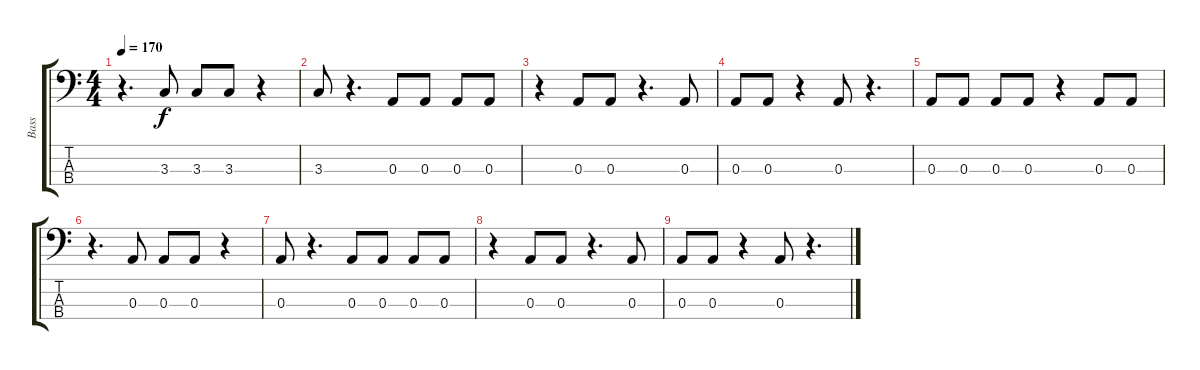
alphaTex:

\track ("Bass" "Bass") {instrument electricbassfinger}
\staff {score tabs}
\tuning (G2 D2 A1 E1) {hide}
\ts (4 4)
\tempo 170
\clef f4
\ks c
r.4{d dy f} 3.3.8 3.3.8 3.3.8 r.4 |
3.3.8 r.4{d} 0.3.8 0.3.8 0.3.8 0.3.8 |
r.4 0.3.8 0.3.8 r.4{d} 0.3.8 |
0.3.8 0.3.8 r.4 0.3.8 r.4{d} |
0.3.8 0.3.8 0.3.8 0.3.8 r.4 0.3.8 0.3.8 |
r.4{d} 0.3.8 0.3.8 0.3.8 r.4 |
0.3.8 r.4{d} 0.3.8 0.3.8 0.3.8 0.3.8 |
r.4 0.3.8 0.3.8 r.4{d} 0.3.8 |
0.3.8 0.3.8 r.4 0.3.8 r.4{d}
